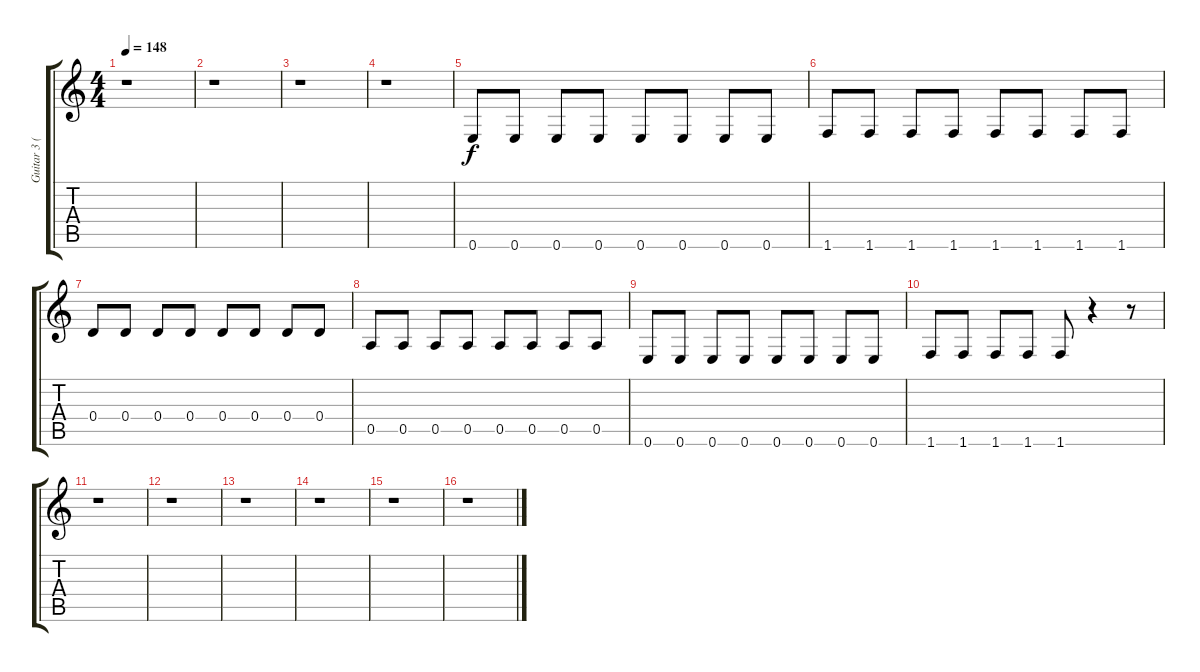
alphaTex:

\track ("Guitar 3 (Clean)" "Guitar 3 (") {instrument electricguitarclean}
\staff {score tabs}
\tuning (E4 B3 G3 D3 A2 E2) {hide}
\ts (4 4)
\tempo 148
\clef g2
\ks c
r.1{dy f} |
r.1 |
r.1 |
r.1 |
0.6.8 0.6.8 0.6.8 0.6.8 0.6.8 0.6.8 0.6.8 0.6.8 |
1.6.8 1.6.8 1.6.8 1.6.8 1.6.8 1.6.8 1.6.8 1.6.8 |
0.4.8 0.4.8 0.4.8 0.4.8 0.4.8 0.4.8 0.4.8 0.4.8 |
0.5.8 0.5.8 0.5.8 0.5.8 0.5.8 0.5.8 0.5.8 0.5.8 |
0.6.8 0.6.8 0.6.8 0.6.8 0.6.8 0.6.8 0.6.8 0.6.8 |
1.6.8 1.6.8 1.6.8 1.6.8 1.6.8 r.4 r.8 |
r.1 |
r.1 |
r.1 |
r.1 |
r.1 |
r.1
